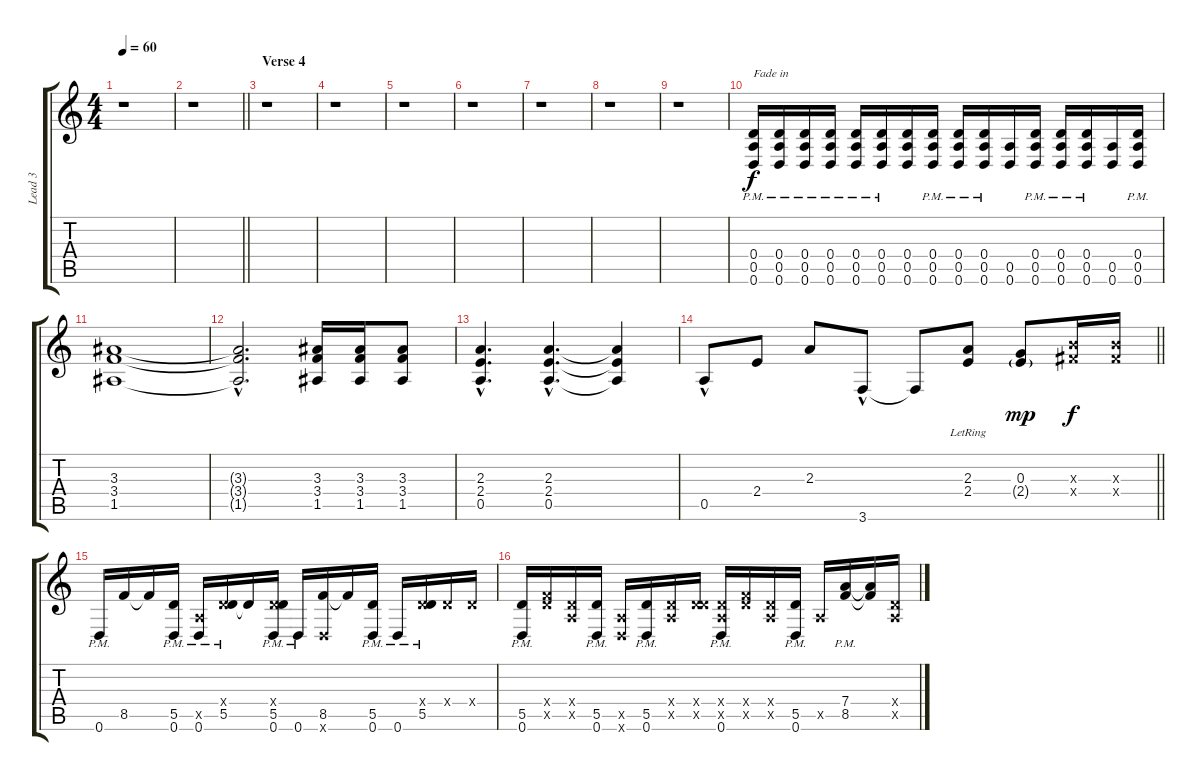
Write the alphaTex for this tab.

\track ("Lead 3" "Lead 3") {instrument overdrivenguitar}
\staff {score tabs}
\tuning (E4 B3 G3 D3 A2 D2) {hide}
\ts (4 4)
\tempo 60
\clef g2
\ks c
r.1{dy mp} |
\barLineRight lightlight
r.1 |
\section ("" "Verse 4")
r.1 |
r.1 |
r.1 |
r.1 |
r.1 |
r.1 |
r.1{volume 6} |
(0.4{pm} 0.5 0.6).16{txt "Fade in" dy f volume 12} (0.4{pm} 0.5 0.6).16 (0.4{pm} 0.5 0.6).16 (0.4{pm} 0.5 0.6).16 (0.4{pm} 0.5 0.6).16 (0.4{pm} 0.5 0.6).16 (0.4 0.5 0.6).16 (0.4{pm} 0.5 0.6).16 (0.4{pm} 0.5 0.6).16 (0.4{pm} 0.5 0.6).16 (0.5 0.6).16 (0.4{pm} 0.5 0.6).16 (0.4{pm} 0.5 0.6).16 (0.4{pm} 0.5 0.6).16 (0.5 0.6).16 (0.4{pm} 0.5 0.6).16 |
(3.3 3.4 1.5).1 |
(3.3{hac t} 3.4{hac t} 1.5{hac t}).2{d} (3.3 3.4 1.5).16 (3.3 3.4 1.5).16 (3.3 3.4 1.5).8 |
(2.3{hac} 2.4{hac} 0.5{hac}).4{d} (2.3{hac} 2.4{hac} 0.5{hac}).4{d} (2.3{t} 2.4{t} 0.5{t}).4 |
\barLineRight lightlight
0.5{hac}.8 2.4.8 2.3.8 3.6{hac}.8 3.6{t}.8 (2.3{lr} 2.4).8 (0.3 2.4{g}).8{dy mp} (4.3{x} 4.4{x}).16{dy f} (4.3{x} 4.4{x}).16 |
0.6{pm}.16 8.5.16 8.5{t}.16 (5.5 0.6{pm}).16 (0.5{x} 0.6{pm}).16 (0.4{x} 5.5{pm}).16 5.5{t}.16 (0.4{x} 5.5 0.6{pm}).16 0.6{pm}.16 (8.5 0.6{x}).16 8.5{t}.16 (5.5 0.6{pm}).16 0.6{pm}.16 (0.4{x} 5.5{pm}).16 0.4{x}.16 0.4{x}.16 |
(5.5 0.6{pm}).16 (0.4{x} 8.5{x}).16 (0.4{x} 0.5{x}).16 (5.5 0.6{pm}).16 (0.5{x} 0.6{x}).16 (5.5{pm} 0.6).16 (0.4{x} 0.5{x}).16 (0.4{x} 5.5{x}).16 (0.4{x} 0.5{x} 0.6{pm}).16 (0.4{x} 8.5{x}).16 (0.4{x} 0.5{x}).16 (5.5 0.6{pm}).16 0.5{x}.16 (7.4 8.5{pm}).16 (7.4{t} 8.5{t}).16 (0.4{x} 0.5{x}).16
